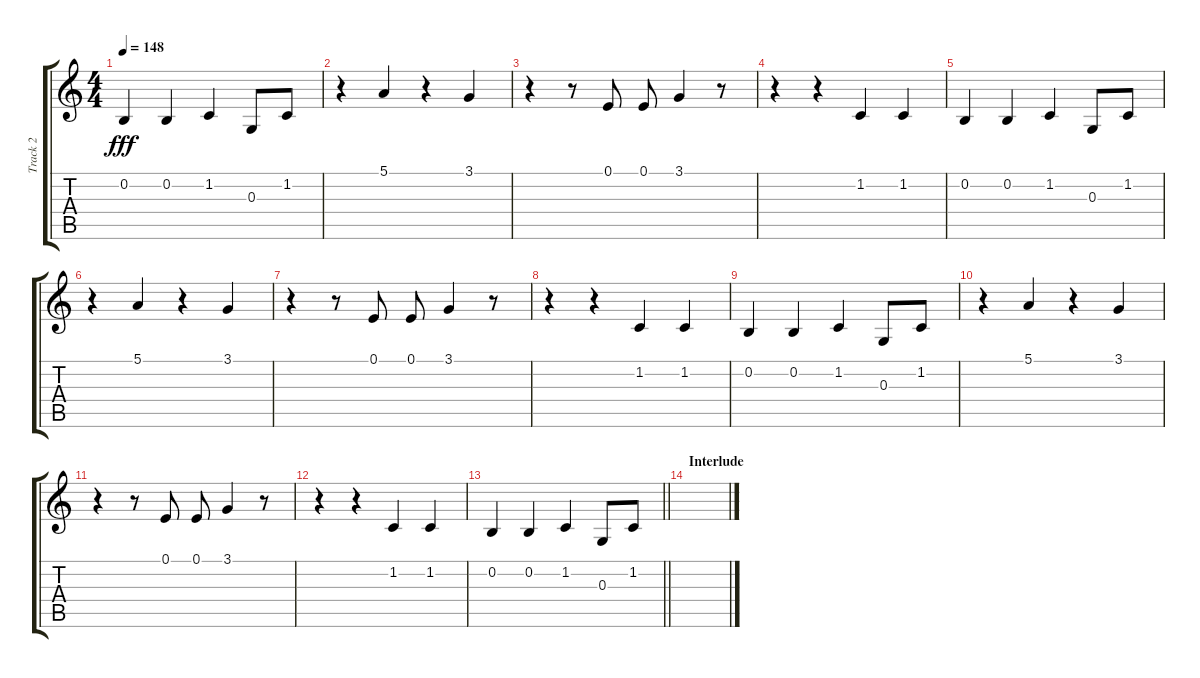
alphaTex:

\track ("Track 2" "Track 2") {instrument lead5charang}
\staff {score tabs}
\tuning (E4 B3 G3 D3 A2 E2) {hide}
\ts (4 4)
\tempo 148
\clef g2
\ks c
0.2.4{dy fff} 0.2.4 1.2.4 0.3.8 1.2.8 |
r.4 5.1.4 r.4 3.1.4 |
r.4 r.8 0.1.8 0.1.8 3.1.4 r.8 |
r.4 r.4 1.2.4 1.2.4 |
0.2.4 0.2.4 1.2.4 0.3.8 1.2.8 |
r.4 5.1.4 r.4 3.1.4 |
r.4 r.8 0.1.8 0.1.8 3.1.4 r.8 |
r.4 r.4 1.2.4 1.2.4 |
0.2.4 0.2.4 1.2.4 0.3.8 1.2.8 |
r.4 5.1.4 r.4 3.1.4 |
r.4 r.8 0.1.8 0.1.8 3.1.4 r.8 |
r.4 r.4 1.2.4 1.2.4 |
\barLineRight lightlight
0.2.4 0.2.4 1.2.4 0.3.8 1.2.8 |
\section ("" "Interlude")
